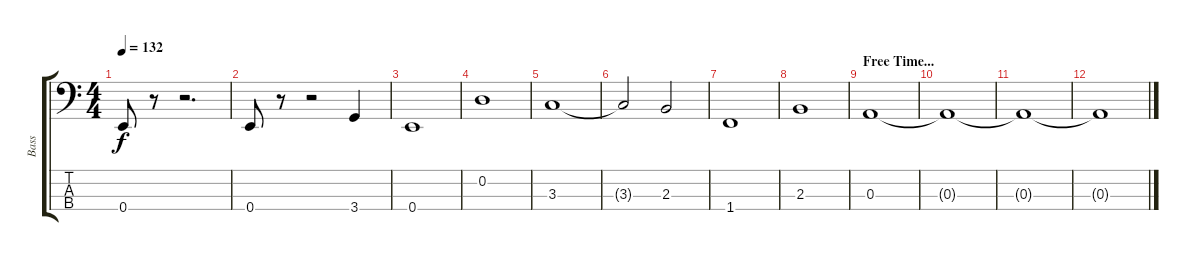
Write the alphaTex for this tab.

\track ("Bass" "Bass") {instrument electricbasspick}
\staff {score tabs}
\tuning (G2 D2 A1 E1) {hide}
\ts (4 4)
\tempo 132
\clef f4
\ks c
0.4.8{dy f} r.8 r.2{d} |
0.4.8 r.8 r.2 3.4.4 |
0.4.1 |
0.2.1 |
3.3.1 |
3.3{t}.2 2.3.2 |
1.4.1 |
2.3.1 |
\section ("" "Free Time...")
0.3.1 |
0.3{t}.1 |
0.3{t}.1 |
0.3{t}.1
